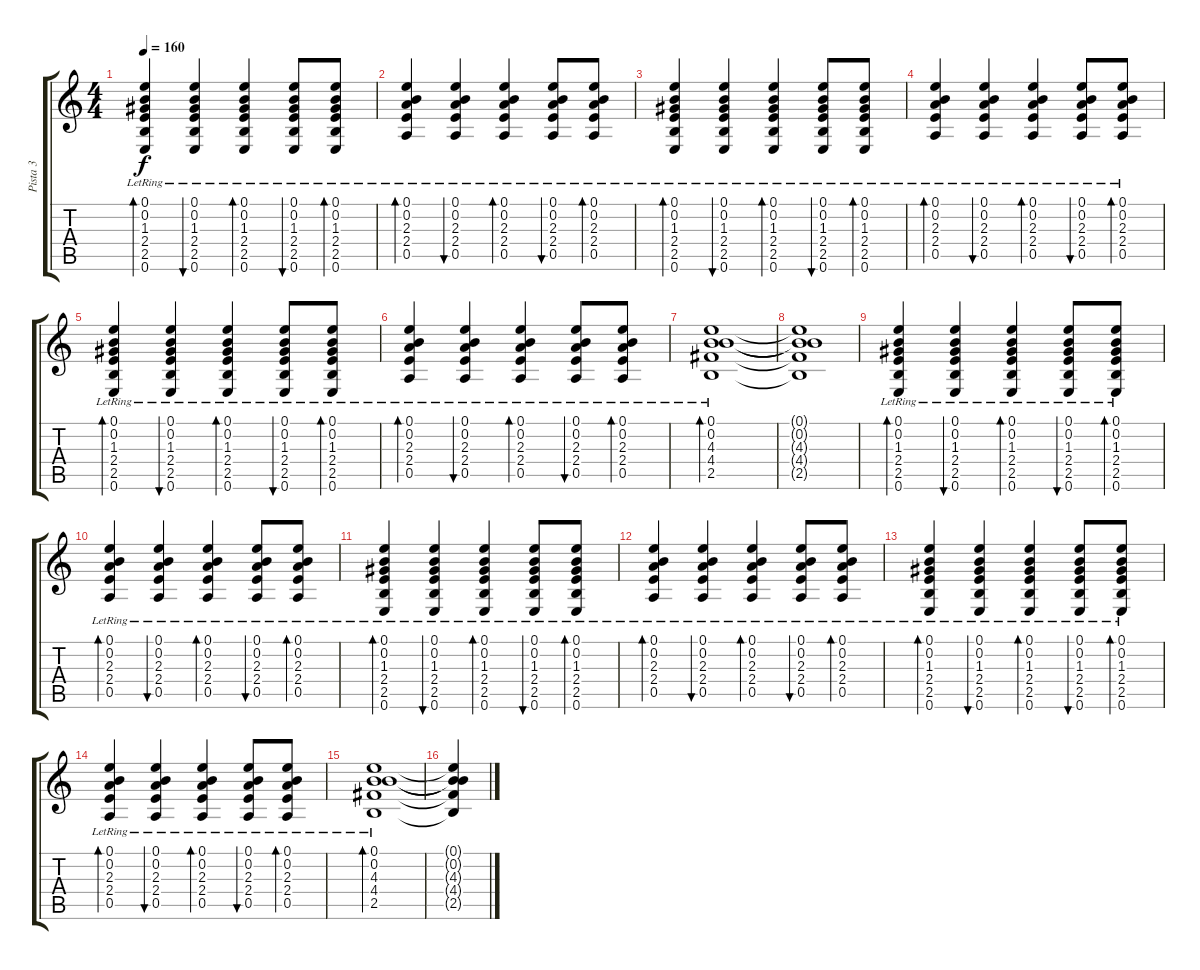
\track ("Pista 3" "Pista 3") {solo instrument acousticguitarsteel}
\staff {score tabs}
\tuning (E4 B3 G3 D3 A2 E2) {hide}
\ts (4 4)
\tempo 160
\clef g2
\ks c
(0.1{lr} 0.2{lr} 1.3{lr} 2.4{lr} 2.5{lr} 0.6{lr}).4{bd 60 dy f} (0.1{lr} 0.2{lr} 1.3{lr} 2.4{lr} 2.5{lr} 0.6{lr}).4{bu 60} (0.1{lr} 0.2{lr} 1.3{lr} 2.4{lr} 2.5{lr} 0.6{lr}).4{bd 60} (0.1{lr} 0.2{lr} 1.3{lr} 2.4{lr} 2.5{lr} 0.6{lr}).8{bu 60} (0.1{lr} 0.2{lr} 1.3{lr} 2.4{lr} 2.5{lr} 0.6{lr}).8{bd 60} |
(0.1{lr} 0.2{lr} 2.3{lr} 2.4{lr} 0.5{lr}).4{bd 60} (0.1{lr} 0.2{lr} 2.3{lr} 2.4{lr} 0.5{lr}).4{bu 60} (0.1{lr} 0.2{lr} 2.3{lr} 2.4{lr} 0.5{lr}).4{bd 60} (0.1{lr} 0.2{lr} 2.3{lr} 2.4{lr} 0.5{lr}).8{bu 60} (0.1{lr} 0.2{lr} 2.3{lr} 2.4{lr} 0.5{lr}).8{bd 60} |
(0.1{lr} 0.2{lr} 1.3{lr} 2.4{lr} 2.5{lr} 0.6{lr}).4{bd 60} (0.1{lr} 0.2{lr} 1.3{lr} 2.4{lr} 2.5{lr} 0.6{lr}).4{bu 60} (0.1{lr} 0.2{lr} 1.3{lr} 2.4{lr} 2.5{lr} 0.6{lr}).4{bd 60} (0.1{lr} 0.2{lr} 1.3{lr} 2.4{lr} 2.5{lr} 0.6{lr}).8{bu 60} (0.1{lr} 0.2{lr} 1.3{lr} 2.4{lr} 2.5{lr} 0.6{lr}).8{bd 60} |
(0.1{lr} 0.2{lr} 2.3{lr} 2.4{lr} 0.5{lr}).4{bd 60} (0.1{lr} 0.2{lr} 2.3{lr} 2.4{lr} 0.5{lr}).4{bu 60} (0.1{lr} 0.2{lr} 2.3{lr} 2.4{lr} 0.5{lr}).4{bd 60} (0.1{lr} 0.2{lr} 2.3{lr} 2.4{lr} 0.5{lr}).8{bu 60} (0.1{lr} 0.2{lr} 2.3{lr} 2.4{lr} 0.5{lr}).8{bd 60} |
(0.1{lr} 0.2{lr} 1.3{lr} 2.4{lr} 2.5{lr} 0.6{lr}).4{bd 60} (0.1{lr} 0.2{lr} 1.3{lr} 2.4{lr} 2.5{lr} 0.6{lr}).4{bu 60} (0.1{lr} 0.2{lr} 1.3{lr} 2.4{lr} 2.5{lr} 0.6{lr}).4{bd 60} (0.1{lr} 0.2{lr} 1.3{lr} 2.4{lr} 2.5{lr} 0.6{lr}).8{bu 60} (0.1{lr} 0.2{lr} 1.3{lr} 2.4{lr} 2.5{lr} 0.6{lr}).8{bd 60} |
(0.1{lr} 0.2{lr} 2.3{lr} 2.4{lr} 0.5{lr}).4{bd 60} (0.1{lr} 0.2{lr} 2.3{lr} 2.4{lr} 0.5{lr}).4{bu 60} (0.1{lr} 0.2{lr} 2.3{lr} 2.4{lr} 0.5{lr}).4{bd 60} (0.1{lr} 0.2{lr} 2.3{lr} 2.4{lr} 0.5{lr}).8{bu 60} (0.1{lr} 0.2{lr} 2.3{lr} 2.4{lr} 0.5{lr}).8{bd 60} |
(0.1{lr} 0.2{lr} 4.3{lr} 4.4{lr} 2.5{lr}).1{bd 60} |
(0.1{t} 0.2{t} 4.3{t} 4.4{t} 2.5{t}).1 |
(0.1{lr} 0.2{lr} 1.3{lr} 2.4{lr} 2.5{lr} 0.6{lr}).4{bd 60} (0.1{lr} 0.2{lr} 1.3{lr} 2.4{lr} 2.5{lr} 0.6{lr}).4{bu 60} (0.1{lr} 0.2{lr} 1.3{lr} 2.4{lr} 2.5{lr} 0.6{lr}).4{bd 60} (0.1{lr} 0.2{lr} 1.3{lr} 2.4{lr} 2.5{lr} 0.6{lr}).8{bu 60} (0.1{lr} 0.2{lr} 1.3{lr} 2.4{lr} 2.5{lr} 0.6{lr}).8{bd 60} |
(0.1{lr} 0.2{lr} 2.3{lr} 2.4{lr} 0.5{lr}).4{bd 60} (0.1{lr} 0.2{lr} 2.3{lr} 2.4{lr} 0.5{lr}).4{bu 60} (0.1{lr} 0.2{lr} 2.3{lr} 2.4{lr} 0.5{lr}).4{bd 60} (0.1{lr} 0.2{lr} 2.3{lr} 2.4{lr} 0.5{lr}).8{bu 60} (0.1{lr} 0.2{lr} 2.3{lr} 2.4{lr} 0.5{lr}).8{bd 60} |
(0.1{lr} 0.2{lr} 1.3{lr} 2.4{lr} 2.5{lr} 0.6{lr}).4{bd 60} (0.1{lr} 0.2{lr} 1.3{lr} 2.4{lr} 2.5{lr} 0.6{lr}).4{bu 60} (0.1{lr} 0.2{lr} 1.3{lr} 2.4{lr} 2.5{lr} 0.6{lr}).4{bd 60} (0.1{lr} 0.2{lr} 1.3{lr} 2.4{lr} 2.5{lr} 0.6{lr}).8{bu 60} (0.1{lr} 0.2{lr} 1.3{lr} 2.4{lr} 2.5{lr} 0.6{lr}).8{bd 60} |
(0.1{lr} 0.2{lr} 2.3{lr} 2.4{lr} 0.5{lr}).4{bd 60} (0.1{lr} 0.2{lr} 2.3{lr} 2.4{lr} 0.5{lr}).4{bu 60} (0.1{lr} 0.2{lr} 2.3{lr} 2.4{lr} 0.5{lr}).4{bd 60} (0.1{lr} 0.2{lr} 2.3{lr} 2.4{lr} 0.5{lr}).8{bu 60} (0.1{lr} 0.2{lr} 2.3{lr} 2.4{lr} 0.5{lr}).8{bd 60} |
(0.1{lr} 0.2{lr} 1.3{lr} 2.4{lr} 2.5{lr} 0.6{lr}).4{bd 60} (0.1{lr} 0.2{lr} 1.3{lr} 2.4{lr} 2.5{lr} 0.6{lr}).4{bu 60} (0.1{lr} 0.2{lr} 1.3{lr} 2.4{lr} 2.5{lr} 0.6{lr}).4{bd 60} (0.1{lr} 0.2{lr} 1.3{lr} 2.4{lr} 2.5{lr} 0.6{lr}).8{bu 60} (0.1{lr} 0.2{lr} 1.3{lr} 2.4{lr} 2.5{lr} 0.6{lr}).8{bd 60} |
(0.1{lr} 0.2{lr} 2.3{lr} 2.4{lr} 0.5{lr}).4{bd 60} (0.1{lr} 0.2{lr} 2.3{lr} 2.4{lr} 0.5{lr}).4{bu 60} (0.1{lr} 0.2{lr} 2.3{lr} 2.4{lr} 0.5{lr}).4{bd 60} (0.1{lr} 0.2{lr} 2.3{lr} 2.4{lr} 0.5{lr}).8{bu 60} (0.1{lr} 0.2{lr} 2.3{lr} 2.4{lr} 0.5{lr}).8{bd 60} |
(0.1{lr} 0.2{lr} 4.3{lr} 4.4{lr} 2.5{lr}).1{bd 60} |
(0.1{t} 0.2{t} 4.3{t} 4.4{t} 2.5{t}).4
